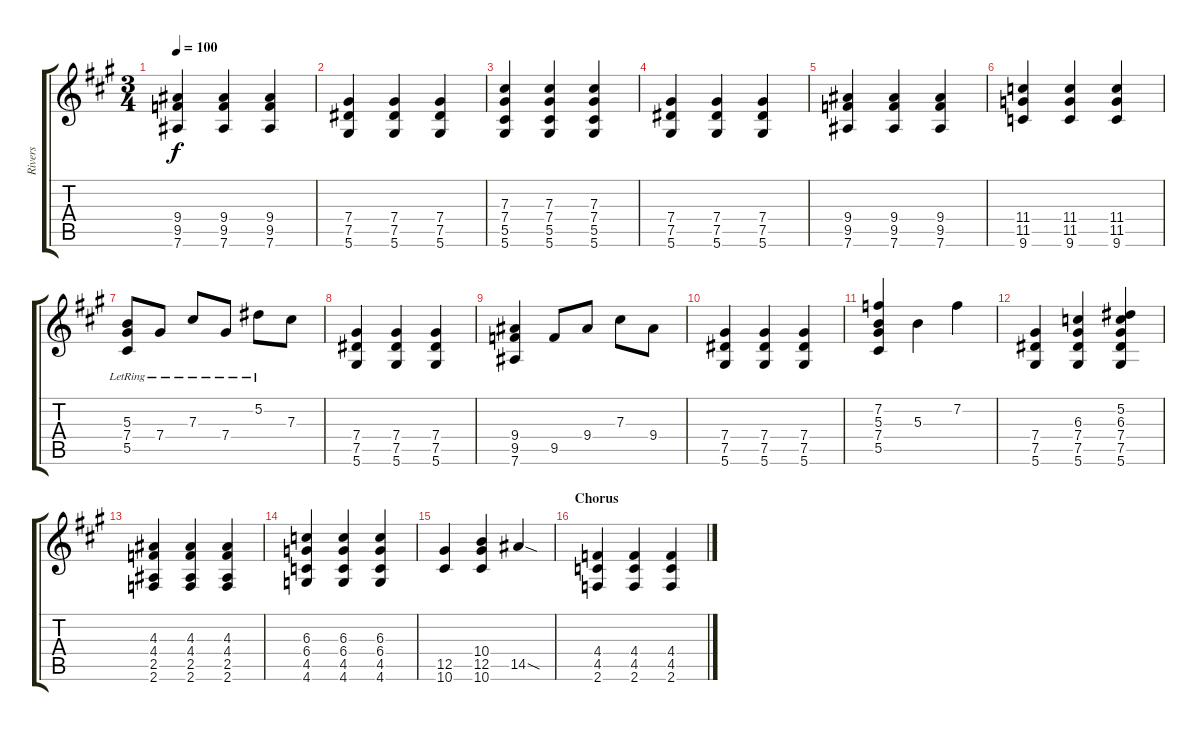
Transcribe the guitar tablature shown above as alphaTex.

\track ("Rivers" "Rivers") {instrument overdrivenguitar}
\staff {score tabs}
\tuning (Eb4 Bb3 Gb3 Db3 Ab2 Eb2) {hide}
\ts (3 4)
\tempo 100
\clef g2
\ks a
(9.4 9.5 7.6).4{dy f} (9.4 9.5 7.6).4 (9.4 9.5 7.6).4 |
(7.4 7.5 5.6).4 (7.4 7.5 5.6).4 (7.4 7.5 5.6).4 |
(7.3 7.4 5.5 5.6).4 (7.3 7.4 5.5 5.6).4 (7.3 7.4 5.5 5.6).4 |
(7.4 7.5 5.6).4 (7.4 7.5 5.6).4 (7.4 7.5 5.6).4 |
(9.4 9.5 7.6).4 (9.4 9.5 7.6).4 (9.4 9.5 7.6).4 |
(11.4 11.5 9.6).4 (11.4 11.5 9.6).4 (11.4 11.5 9.6).4 |
(5.3{lr} 7.4 5.5).8 7.4{lr}.8 7.3{lr}.8 7.4{lr}.8 5.2{lr}.8 7.3.8 |
(7.4 7.5 5.6).4 (7.4 7.5 5.6).4 (7.4 7.5 5.6).4 |
(9.4 9.5 7.6).4 9.5.8 9.4.8 7.3.8 9.4.8 |
(7.4 7.5 5.6).4 (7.4 7.5 5.6).4 (7.4 7.5 5.6).4 |
(7.2 5.3 7.4 5.5).4 5.3.4 7.2.4 |
(7.4 7.5 5.6).4 (6.3 7.4 7.5 5.6).4 (5.2 6.3 7.4 7.5 5.6).4 |
(4.3 4.4 2.5 2.6).4 (4.3 4.4 2.5 2.6).4 (4.3 4.4 2.5 2.6).4 |
(6.3 6.4 4.5 4.6).4 (6.3 6.4 4.5 4.6).4 (6.3 6.4 4.5 4.6).4 |
(12.5 10.6).4 (10.4 12.5 10.6).4 14.5{sod}.4 |
\section ("" "Chorus")
(4.4 4.5 2.6).4 (4.4 4.5 2.6).4 (4.4 4.5 2.6).4
